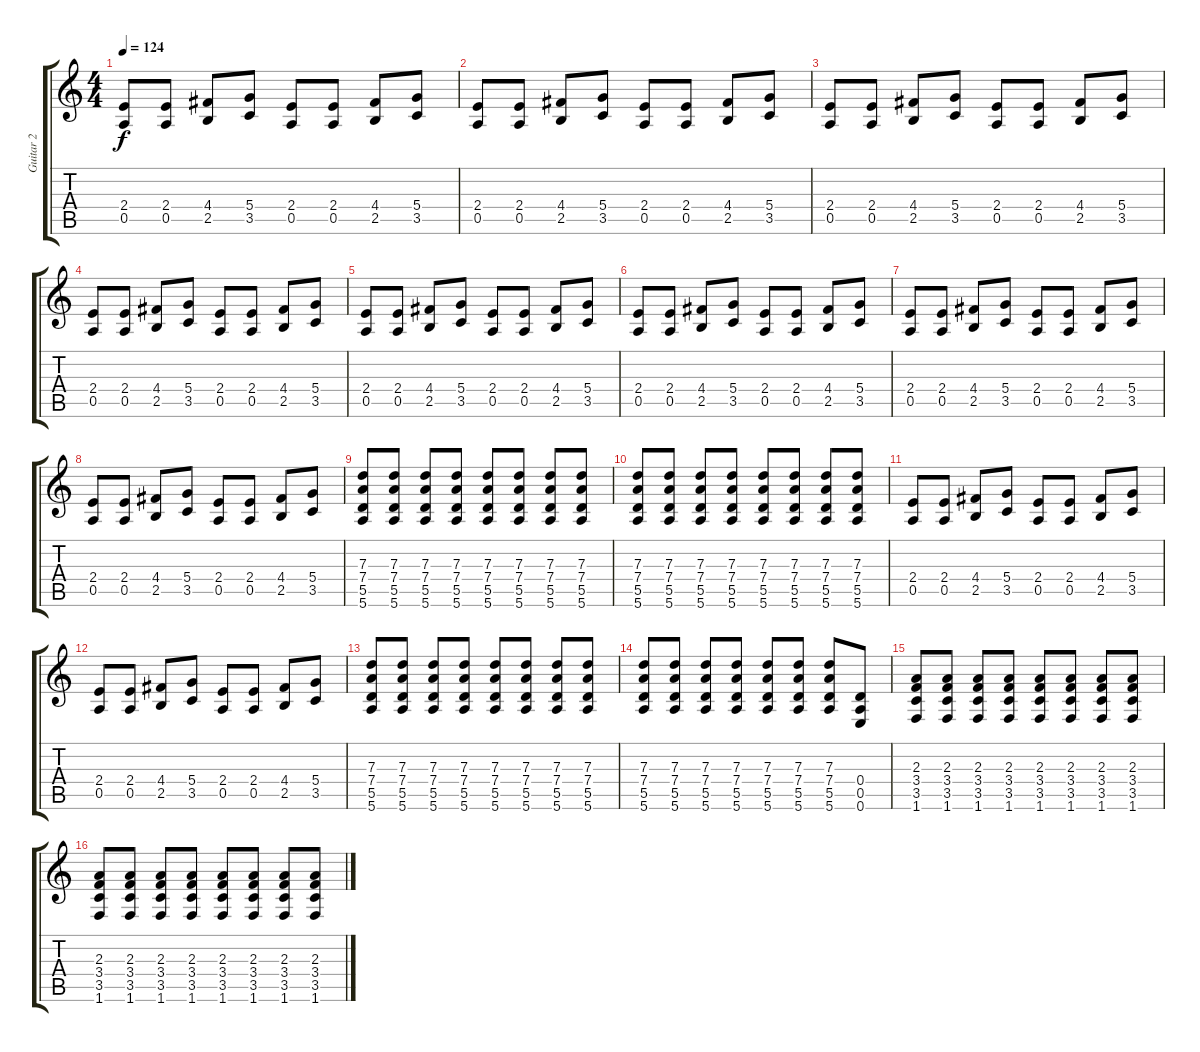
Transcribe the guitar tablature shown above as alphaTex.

\track ("Guitar 2" "Guitar 2") {instrument distortionguitar}
\staff {score tabs}
\tuning (E4 B3 G3 D3 A2 E2) {hide}
\ts (4 4)
\tempo 124
\clef g2
\ks c
(2.4 0.5).8{dy f} (2.4 0.5).8 (4.4 2.5).8 (5.4 3.5).8 (2.4 0.5).8 (2.4 0.5).8 (4.4 2.5).8 (5.4 3.5).8 |
(2.4 0.5).8 (2.4 0.5).8 (4.4 2.5).8 (5.4 3.5).8 (2.4 0.5).8 (2.4 0.5).8 (4.4 2.5).8 (5.4 3.5).8 |
(2.4 0.5).8 (2.4 0.5).8 (4.4 2.5).8 (5.4 3.5).8 (2.4 0.5).8 (2.4 0.5).8 (4.4 2.5).8 (5.4 3.5).8 |
(2.4 0.5).8 (2.4 0.5).8 (4.4 2.5).8 (5.4 3.5).8 (2.4 0.5).8 (2.4 0.5).8 (4.4 2.5).8 (5.4 3.5).8 |
(2.4 0.5).8 (2.4 0.5).8 (4.4 2.5).8 (5.4 3.5).8 (2.4 0.5).8 (2.4 0.5).8 (4.4 2.5).8 (5.4 3.5).8 |
(2.4 0.5).8 (2.4 0.5).8 (4.4 2.5).8 (5.4 3.5).8 (2.4 0.5).8 (2.4 0.5).8 (4.4 2.5).8 (5.4 3.5).8 |
(2.4 0.5).8 (2.4 0.5).8 (4.4 2.5).8 (5.4 3.5).8 (2.4 0.5).8 (2.4 0.5).8 (4.4 2.5).8 (5.4 3.5).8 |
(2.4 0.5).8 (2.4 0.5).8 (4.4 2.5).8 (5.4 3.5).8 (2.4 0.5).8 (2.4 0.5).8 (4.4 2.5).8 (5.4 3.5).8 |
(7.3 7.4 5.5 5.6).8 (7.3 7.4 5.5 5.6).8 (7.3 7.4 5.5 5.6).8 (7.3 7.4 5.5 5.6).8 (7.3 7.4 5.5 5.6).8 (7.3 7.4 5.5 5.6).8 (7.3 7.4 5.5 5.6).8 (7.3 7.4 5.5 5.6).8 |
(7.3 7.4 5.5 5.6).8 (7.3 7.4 5.5 5.6).8 (7.3 7.4 5.5 5.6).8 (7.3 7.4 5.5 5.6).8 (7.3 7.4 5.5 5.6).8 (7.3 7.4 5.5 5.6).8 (7.3 7.4 5.5 5.6).8 (7.3 7.4 5.5 5.6).8 |
(2.4 0.5).8 (2.4 0.5).8 (4.4 2.5).8 (5.4 3.5).8 (2.4 0.5).8 (2.4 0.5).8 (4.4 2.5).8 (5.4 3.5).8 |
(2.4 0.5).8 (2.4 0.5).8 (4.4 2.5).8 (5.4 3.5).8 (2.4 0.5).8 (2.4 0.5).8 (4.4 2.5).8 (5.4 3.5).8 |
(7.3 7.4 5.5 5.6).8 (7.3 7.4 5.5 5.6).8 (7.3 7.4 5.5 5.6).8 (7.3 7.4 5.5 5.6).8 (7.3 7.4 5.5 5.6).8 (7.3 7.4 5.5 5.6).8 (7.3 7.4 5.5 5.6).8 (7.3 7.4 5.5 5.6).8 |
(7.3 7.4 5.5 5.6).8 (7.3 7.4 5.5 5.6).8 (7.3 7.4 5.5 5.6).8 (7.3 7.4 5.5 5.6).8 (7.3 7.4 5.5 5.6).8 (7.3 7.4 5.5 5.6).8 (7.3 7.4 5.5 5.6).8 (0.4 0.5 0.6).8 |
(2.3 3.4 3.5 1.6).8 (2.3 3.4 3.5 1.6).8 (2.3 3.4 3.5 1.6).8 (2.3 3.4 3.5 1.6).8 (2.3 3.4 3.5 1.6).8 (2.3 3.4 3.5 1.6).8 (2.3 3.4 3.5 1.6).8 (2.3 3.4 3.5 1.6).8 |
(2.3 3.4 3.5 1.6).8 (2.3 3.4 3.5 1.6).8 (2.3 3.4 3.5 1.6).8 (2.3 3.4 3.5 1.6).8 (2.3 3.4 3.5 1.6).8 (2.3 3.4 3.5 1.6).8 (2.3 3.4 3.5 1.6).8 (2.3 3.4 3.5 1.6).8
